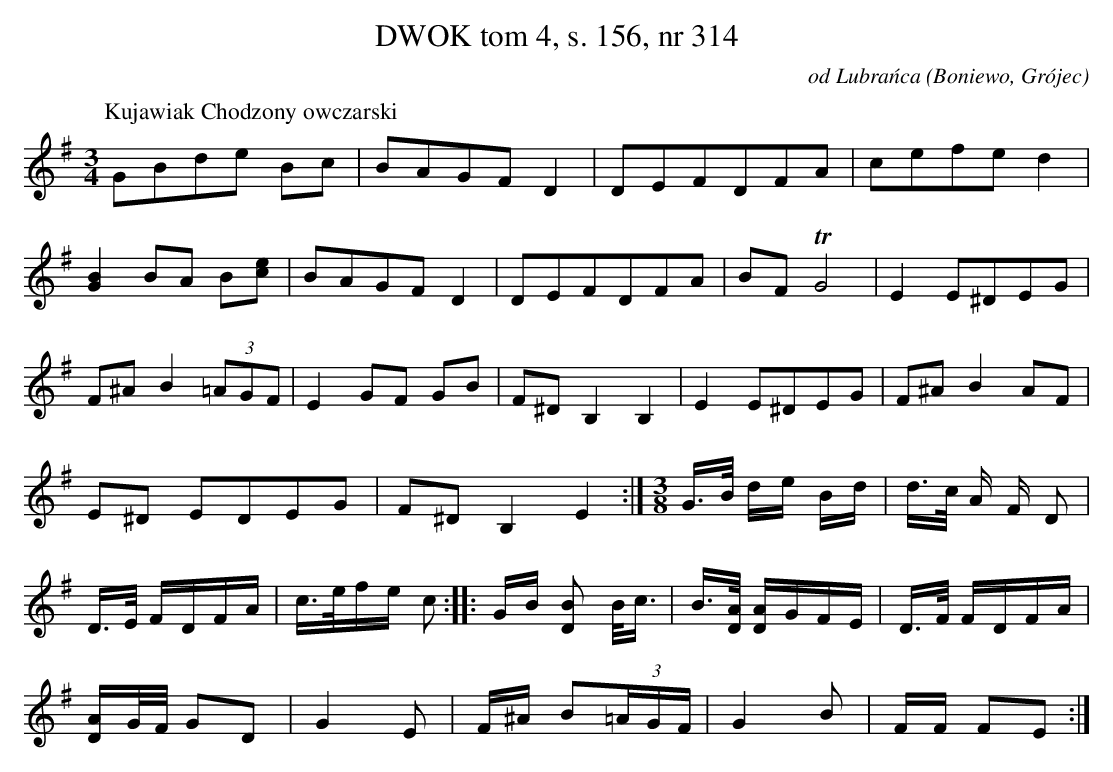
X:1
T: DWOK tom 4, s. 156, nr 314
O: od Lubrańca (Boniewo, Grójec)
L: 1/16
M: 3/4
K: G
P: Kujawiak Chodzony owczarski
G2B2d2e2 B2c2 | B2A2G2F2 D4 | D2E2F2D2F2A2 | c2e2f2e2 d4  |
[G4B4] B2A2 B2[c2e2] | B2A2G2F2 D4 | D2E2F2D2F2A2 | B2F2 !trill!G8 | E4E2^D2E2G2 |
F2^A2 B4 (3=A2G2F2 | E4 G2F2 G2B2 | F2^D2 B,4B,4 | E4E2^D2E2G2 | F2^A2 B4 A2F2 |
E2^D2 E2D2E2G2 | F2^D2 B,4 E4:|[M:3/8] G3/B/ de Bd | d3/c/ A F D2 |
D3/E/ FDFA | c3/e/fe c2 :: GB [D2B2] B/c3/ | B3/[D/A/] [DA]GFE | D3/F/ FDFA |
[DA]G/F/ G2D2 | G4 E2 | F^A B2(3=AGF | G4 B2 | FF F2E2 :|
